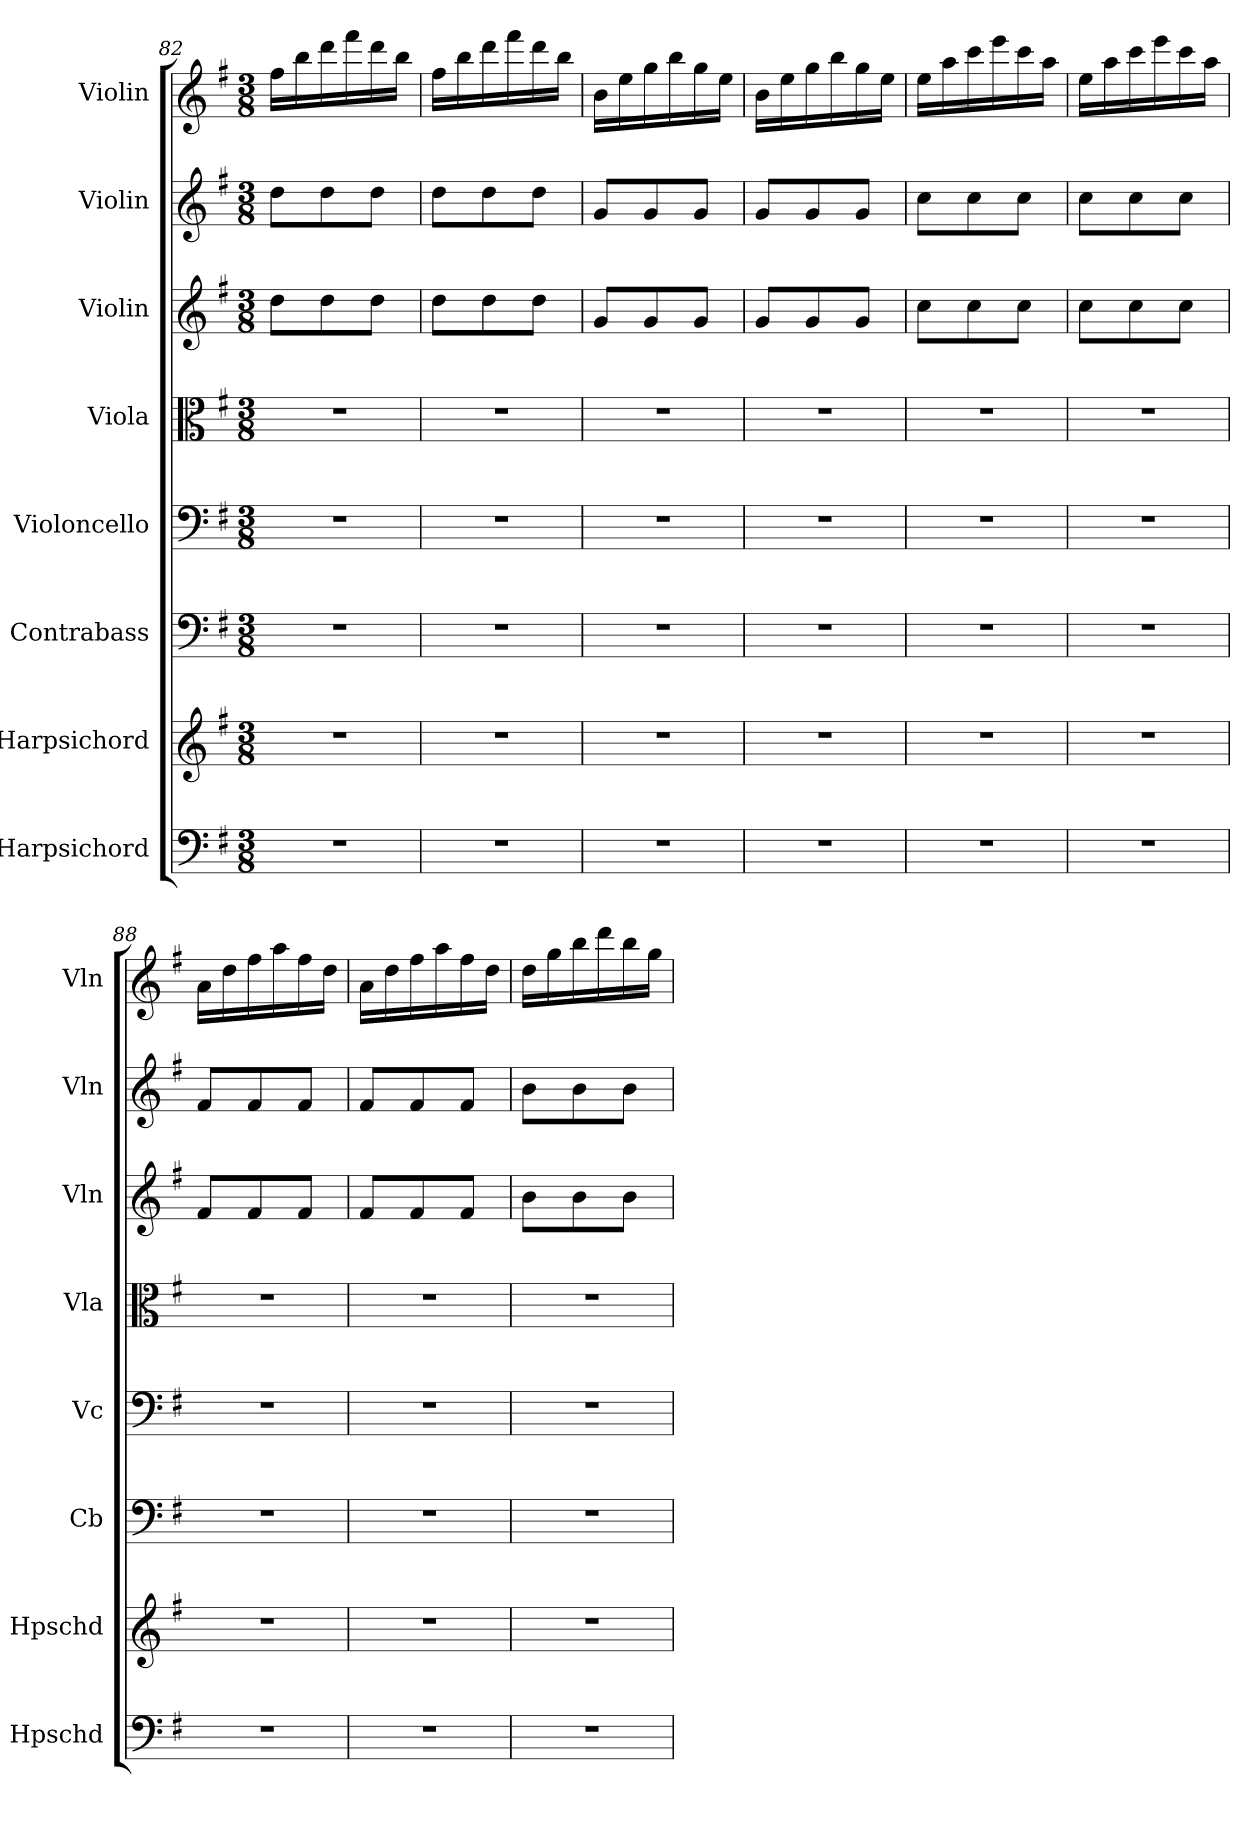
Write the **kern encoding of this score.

**kern	**kern	**kern	**kern	**kern	**kern	**kern	**kern
*part8	*part7	*part6	*part5	*part4	*part3	*part2	*part1
*staff8	*staff7	*staff6	*staff5	*staff4	*staff3	*staff2	*staff1
*I"Harpsichord	*I"Harpsichord	*I"Contrabass	*I"Violoncello	*I"Viola	*I"Violin	*I"Violin	*I"Violin
*I'Hpschd	*I'Hpschd	*I'Cb	*I'Vc	*I'Vla	*I'Vln	*I'Vln	*I'Vln
*clefF4	*clefG2	*clefF4	*clefF4	*clefC3	*clefG2	*clefG2	*clefG2
*k[f#]	*k[f#]	*k[f#]	*k[f#]	*k[f#]	*k[f#]	*k[f#]	*k[f#]
*M3/8	*M3/8	*M3/8	*M3/8	*M3/8	*M3/8	*M3/8	*M3/8
=82	=82	=82	=82	=82	=82	=82	=82
4.r	4.r	4.r	4.r	4.r	8dd\L	8dd\L	16ff#\LL
.	.	.	.	.	.	.	16bb\
.	.	.	.	.	8dd\	8dd\	16ddd\
.	.	.	.	.	.	.	16fff#\
.	.	.	.	.	8dd\J	8dd\J	16ddd\
.	.	.	.	.	.	.	16bb\JJ
=83	=83	=83	=83	=83	=83	=83	=83
4.r	4.r	4.r	4.r	4.r	8dd\L	8dd\L	16ff#\LL
.	.	.	.	.	.	.	16bb\
.	.	.	.	.	8dd\	8dd\	16ddd\
.	.	.	.	.	.	.	16fff#\
.	.	.	.	.	8dd\J	8dd\J	16ddd\
.	.	.	.	.	.	.	16bb\JJ
=84	=84	=84	=84	=84	=84	=84	=84
4.r	4.r	4.r	4.r	4.r	8g/L	8g/L	16b\LL
.	.	.	.	.	.	.	16ee\
.	.	.	.	.	8g/	8g/	16gg\
.	.	.	.	.	.	.	16bb\
.	.	.	.	.	8g/J	8g/J	16gg\
.	.	.	.	.	.	.	16ee\JJ
=85	=85	=85	=85	=85	=85	=85	=85
4.r	4.r	4.r	4.r	4.r	8g/L	8g/L	16b\LL
.	.	.	.	.	.	.	16ee\
.	.	.	.	.	8g/	8g/	16gg\
.	.	.	.	.	.	.	16bb\
.	.	.	.	.	8g/J	8g/J	16gg\
.	.	.	.	.	.	.	16ee\JJ
=86	=86	=86	=86	=86	=86	=86	=86
4.r	4.r	4.r	4.r	4.r	8cc\L	8cc\L	16ee\LL
.	.	.	.	.	.	.	16aa\
.	.	.	.	.	8cc\	8cc\	16ccc\
.	.	.	.	.	.	.	16eee\
.	.	.	.	.	8cc\J	8cc\J	16ccc\
.	.	.	.	.	.	.	16aa\JJ
=87	=87	=87	=87	=87	=87	=87	=87
4.r	4.r	4.r	4.r	4.r	8cc\L	8cc\L	16ee\LL
.	.	.	.	.	.	.	16aa\
.	.	.	.	.	8cc\	8cc\	16ccc\
.	.	.	.	.	.	.	16eee\
.	.	.	.	.	8cc\J	8cc\J	16ccc\
.	.	.	.	.	.	.	16aa\JJ
=88	=88	=88	=88	=88	=88	=88	=88
4.r	4.r	4.r	4.r	4.r	8f#/L	8f#/L	16a\LL
.	.	.	.	.	.	.	16dd\
.	.	.	.	.	8f#/	8f#/	16ff#\
.	.	.	.	.	.	.	16aa\
.	.	.	.	.	8f#/J	8f#/J	16ff#\
.	.	.	.	.	.	.	16dd\JJ
=89	=89	=89	=89	=89	=89	=89	=89
4.r	4.r	4.r	4.r	4.r	8f#/L	8f#/L	16a\LL
.	.	.	.	.	.	.	16dd\
.	.	.	.	.	8f#/	8f#/	16ff#\
.	.	.	.	.	.	.	16aa\
.	.	.	.	.	8f#/J	8f#/J	16ff#\
.	.	.	.	.	.	.	16dd\JJ
=90	=90	=90	=90	=90	=90	=90	=90
4.r	4.r	4.r	4.r	4.r	8b\L	8b\L	16dd\LL
.	.	.	.	.	.	.	16gg\
.	.	.	.	.	8b\	8b\	16bb\
.	.	.	.	.	.	.	16ddd\
.	.	.	.	.	8b\J	8b\J	16bb\
.	.	.	.	.	.	.	16gg\JJ
=	=	=	=	=	=	=	=
*-	*-	*-	*-	*-	*-	*-	*-
